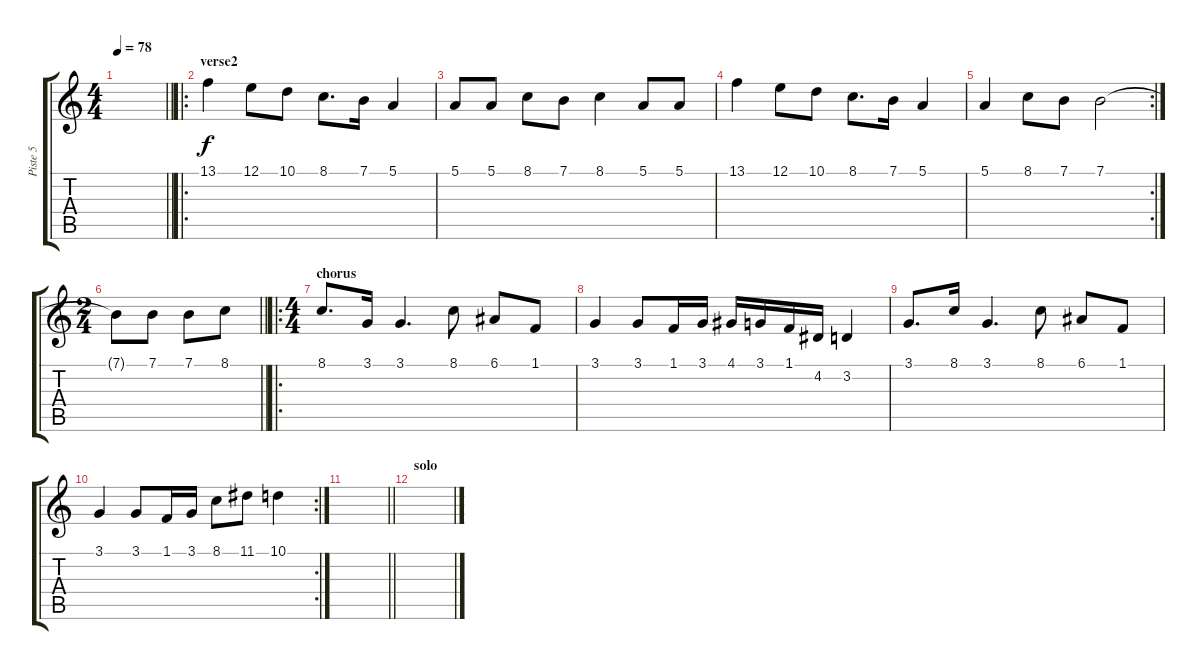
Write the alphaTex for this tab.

\track ("Piste 5" "Piste 5") {instrument choiraahs}
\staff {score tabs}
\tuning (E4 B3 G3 D3 A2 E2) {hide}
\ts (4 4)
\tempo 78
\clef g2
\barLineRight lightlight
\ks c
|
\ro
\section ("" "verse2")
13.1.4 12.1.8 10.1.8 8.1.8{d} 7.1.16 5.1.4 |
5.1.8 5.1.8 8.1.8 7.1.8 8.1.4 5.1.8 5.1.8 |
13.1.4 12.1.8 10.1.8 8.1.8{d} 7.1.16 5.1.4 |
\rc 2
5.1.4 8.1.8 7.1.8 7.1.2 |
\ts (2 4)
\barLineRight lightlight
7.1{t}.8 7.1.8 7.1.8 8.1.8 |
\ro
\ts (4 4)
\section ("" "chorus")
8.1.8{d} 3.1.16 3.1.4{d} 8.1.8 6.1.8 1.1.8 |
3.1.4 3.1.8 1.1.16 3.1.16 4.1.16 3.1.16 1.1.16 4.2.16 3.2.4 |
3.1.8{d} 8.1.16 3.1.4{d} 8.1.8 6.1.8 1.1.8 |
\rc 2
3.1.4 3.1.8 1.1.16 3.1.16 8.1.8 11.1.8 10.1.4 |
\barLineRight lightlight
|
\section ("" "solo")
